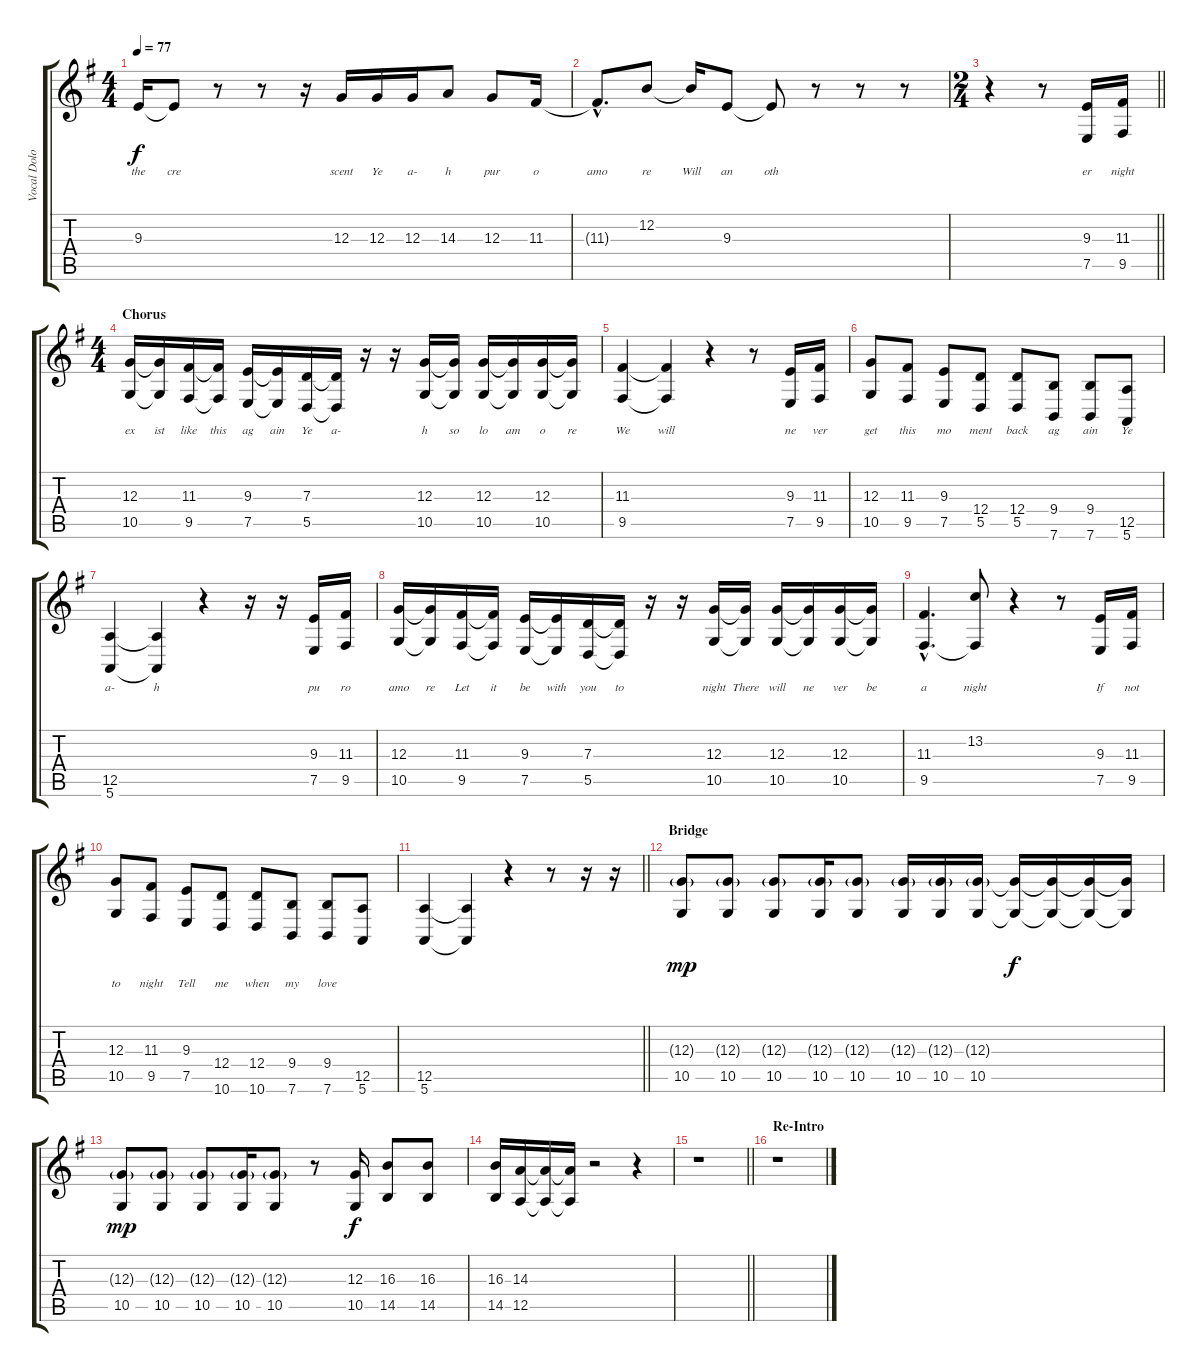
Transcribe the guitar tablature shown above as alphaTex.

\track ("Vocal Dolores e  Zuccero" "Vocal Dolo") {instrument lead2sawtooth}
\staff {score tabs}
\tuning (E4 B3 G3 D3 A2 E2) {hide}
\ts (4 4)
\tempo 77
\clef g2
\ks eminor
9.3{t}.16{lyrics (0 "the") lyrics (1 "") lyrics (2 "") lyrics (3 "") lyrics (4 "") dy f} 9.3{t}.8{lyrics (0 "cre") lyrics (1 "") lyrics (2 "") lyrics (3 "") lyrics (4 "")} r.8 r.8 r.16 12.3.16{lyrics (0 "scent") lyrics (1 "") lyrics (2 "") lyrics (3 "") lyrics (4 "")} 12.3.16{lyrics (0 "Ye") lyrics (1 "") lyrics (2 "") lyrics (3 "") lyrics (4 "")} 12.3.16{lyrics (0 "a-") lyrics (1 "") lyrics (2 "") lyrics (3 "") lyrics (4 "")} 14.3.8{lyrics (0 "h") lyrics (1 "") lyrics (2 "") lyrics (3 "") lyrics (4 "")} 12.3.8{lyrics (0 "pur") lyrics (1 "") lyrics (2 "") lyrics (3 "") lyrics (4 "")} 11.3.16{lyrics (0 "o") lyrics (1 "") lyrics (2 "") lyrics (3 "") lyrics (4 "")} |
11.3{hac t}.8{d lyrics (0 "amo") lyrics (1 "") lyrics (2 "") lyrics (3 "") lyrics (4 "")} 12.2.8{lyrics (0 "re") lyrics (1 "") lyrics (2 "") lyrics (3 "") lyrics (4 "")} 12.2{t}.16{lyrics (0 "Will") lyrics (1 "") lyrics (2 "") lyrics (3 "") lyrics (4 "")} 9.3.8{lyrics (0 "an") lyrics (1 "") lyrics (2 "") lyrics (3 "") lyrics (4 "")} 9.3{t}.8{lyrics (0 "oth") lyrics (1 "") lyrics (2 "") lyrics (3 "") lyrics (4 "")} r.8 r.8 r.8 |
\ts (2 4)
\barLineRight lightlight
r.4 r.8 (9.3 7.5).16{lyrics (0 "er") lyrics (1 "") lyrics (2 "") lyrics (3 "") lyrics (4 "")} (11.3 9.5).16{lyrics (0 "night") lyrics (1 "") lyrics (2 "") lyrics (3 "") lyrics (4 "")} |
\ts (4 4)
\section ("" "Chorus")
(12.3 10.5).16{lyrics (0 "ex") lyrics (1 "") lyrics (2 "") lyrics (3 "") lyrics (4 "")} (12.3{t} 10.5{t}).16{lyrics (0 "ist") lyrics (1 "") lyrics (2 "") lyrics (3 "") lyrics (4 "")} (11.3 9.5).16{lyrics (0 "like") lyrics (1 "") lyrics (2 "") lyrics (3 "") lyrics (4 "")} (11.3{t} 9.5{t}).16{lyrics (0 "this") lyrics (1 "") lyrics (2 "") lyrics (3 "") lyrics (4 "")} (9.3 7.5).16{lyrics (0 "ag") lyrics (1 "") lyrics (2 "") lyrics (3 "") lyrics (4 "")} (9.3{t} 7.5{t}).16{lyrics (0 "ain") lyrics (1 "") lyrics (2 "") lyrics (3 "") lyrics (4 "")} (7.3 5.5).16{lyrics (0 "Ye") lyrics (1 "") lyrics (2 "") lyrics (3 "") lyrics (4 "")} (7.3{t} 5.5{t}).16{lyrics (0 "a-") lyrics (1 "") lyrics (2 "") lyrics (3 "") lyrics (4 "")} r.16 r.16 (12.3 10.5).16{lyrics (0 "h") lyrics (1 "") lyrics (2 "") lyrics (3 "") lyrics (4 "")} (12.3{t} 10.5{t}).16{lyrics (0 "so") lyrics (1 "") lyrics (2 "") lyrics (3 "") lyrics (4 "")} (12.3 10.5).16{lyrics (0 "lo") lyrics (1 "") lyrics (2 "") lyrics (3 "") lyrics (4 "")} (12.3{t} 10.5{t}).16{lyrics (0 "am") lyrics (1 "") lyrics (2 "") lyrics (3 "") lyrics (4 "")} (12.3 10.5).16{lyrics (0 "o") lyrics (1 "") lyrics (2 "") lyrics (3 "") lyrics (4 "")} (12.3{t} 10.5{t}).16{lyrics (0 "re") lyrics (1 "") lyrics (2 "") lyrics (3 "") lyrics (4 "")} |
(11.3 9.5).4{lyrics (0 "We") lyrics (1 "") lyrics (2 "") lyrics (3 "") lyrics (4 "")} (11.3{t} 9.5{t}).4{lyrics (0 "will") lyrics (1 "") lyrics (2 "") lyrics (3 "") lyrics (4 "")} r.4 r.8 (9.3 7.5).16{lyrics (0 "ne") lyrics (1 "") lyrics (2 "") lyrics (3 "") lyrics (4 "")} (11.3 9.5).16{lyrics (0 "ver") lyrics (1 "") lyrics (2 "") lyrics (3 "") lyrics (4 "")} |
(12.3 10.5).8{lyrics (0 "get") lyrics (1 "") lyrics (2 "") lyrics (3 "") lyrics (4 "")} (11.3 9.5).8{lyrics (0 "this") lyrics (1 "") lyrics (2 "") lyrics (3 "") lyrics (4 "")} (9.3 7.5).8{lyrics (0 "mo") lyrics (1 "") lyrics (2 "") lyrics (3 "") lyrics (4 "")} (12.4 5.5).8{lyrics (0 "ment") lyrics (1 "") lyrics (2 "") lyrics (3 "") lyrics (4 "")} (12.4 5.5).8{lyrics (0 "back") lyrics (1 "") lyrics (2 "") lyrics (3 "") lyrics (4 "")} (9.4 7.6).8{lyrics (0 "ag") lyrics (1 "") lyrics (2 "") lyrics (3 "") lyrics (4 "")} (9.4 7.6).8{lyrics (0 "ain") lyrics (1 "") lyrics (2 "") lyrics (3 "") lyrics (4 "")} (12.5 5.6).8{lyrics (0 "Ye") lyrics (1 "") lyrics (2 "") lyrics (3 "") lyrics (4 "")} |
(12.5 5.6).4{lyrics (0 "a-") lyrics (1 "") lyrics (2 "") lyrics (3 "") lyrics (4 "")} (12.5{t} 5.6{t}).4{lyrics (0 "h") lyrics (1 "") lyrics (2 "") lyrics (3 "") lyrics (4 "")} r.4 r.16 r.16 (9.3 7.5).16{lyrics (0 "pu") lyrics (1 "") lyrics (2 "") lyrics (3 "") lyrics (4 "")} (11.3 9.5).16{lyrics (0 "ro") lyrics (1 "") lyrics (2 "") lyrics (3 "") lyrics (4 "")} |
(12.3 10.5).16{lyrics (0 "amo") lyrics (1 "") lyrics (2 "") lyrics (3 "") lyrics (4 "")} (12.3{t} 10.5{t}).16{lyrics (0 "re") lyrics (1 "") lyrics (2 "") lyrics (3 "") lyrics (4 "")} (11.3 9.5).16{lyrics (0 "Let") lyrics (1 "") lyrics (2 "") lyrics (3 "") lyrics (4 "")} (11.3{t} 9.5{t}).16{lyrics (0 "it") lyrics (1 "") lyrics (2 "") lyrics (3 "") lyrics (4 "")} (9.3 7.5).16{lyrics (0 "be") lyrics (1 "") lyrics (2 "") lyrics (3 "") lyrics (4 "")} (9.3{t} 7.5{t}).16{lyrics (0 "with") lyrics (1 "") lyrics (2 "") lyrics (3 "") lyrics (4 "")} (7.3 5.5).16{lyrics (0 "you") lyrics (1 "") lyrics (2 "") lyrics (3 "") lyrics (4 "")} (7.3{t} 5.5{t}).16{lyrics (0 "to") lyrics (1 "") lyrics (2 "") lyrics (3 "") lyrics (4 "")} r.16 r.16 (12.3 10.5).16{lyrics (0 "night") lyrics (1 "") lyrics (2 "") lyrics (3 "") lyrics (4 "")} (12.3{t} 10.5{t}).16{lyrics (0 "There") lyrics (1 "") lyrics (2 "") lyrics (3 "") lyrics (4 "")} (12.3 10.5).16{lyrics (0 "will") lyrics (1 "") lyrics (2 "") lyrics (3 "") lyrics (4 "")} (12.3{t} 10.5{t}).16{lyrics (0 "ne") lyrics (1 "") lyrics (2 "") lyrics (3 "") lyrics (4 "")} (12.3 10.5).16{lyrics (0 "ver") lyrics (1 "") lyrics (2 "") lyrics (3 "") lyrics (4 "")} (12.3{t} 10.5{t}).16{lyrics (0 "be") lyrics (1 "") lyrics (2 "") lyrics (3 "") lyrics (4 "")} |
(11.3{hac} 9.5{hac}).4{d lyrics (0 "a") lyrics (1 "") lyrics (2 "") lyrics (3 "") lyrics (4 "")} (13.2 9.5{t}).8{lyrics (0 "night") lyrics (1 "") lyrics (2 "") lyrics (3 "") lyrics (4 "")} r.4 r.8 (9.3 7.5).16{lyrics (0 "If") lyrics (1 "") lyrics (2 "") lyrics (3 "") lyrics (4 "")} (11.3 9.5).16{lyrics (0 "not") lyrics (1 "") lyrics (2 "") lyrics (3 "") lyrics (4 "")} |
(12.3 10.5).8{lyrics (0 "to") lyrics (1 "") lyrics (2 "") lyrics (3 "") lyrics (4 "")} (11.3 9.5).8{lyrics (0 "night") lyrics (1 "") lyrics (2 "") lyrics (3 "") lyrics (4 "")} (9.3 7.5).8{lyrics (0 "Tell") lyrics (1 "") lyrics (2 "") lyrics (3 "") lyrics (4 "")} (12.4 10.6).8{lyrics (0 "me") lyrics (1 "") lyrics (2 "") lyrics (3 "") lyrics (4 "")} (12.4 10.6).8{lyrics (0 "when") lyrics (1 "") lyrics (2 "") lyrics (3 "") lyrics (4 "")} (9.4 7.6).8{lyrics (0 "my") lyrics (1 "") lyrics (2 "") lyrics (3 "") lyrics (4 "")} (9.4 7.6).8{lyrics (0 "love") lyrics (1 "") lyrics (2 "") lyrics (3 "") lyrics (4 "")} (12.5 5.6).8 |
\barLineRight lightlight
(12.5 5.6).4 (12.5{t} 5.6{t}).4 r.4 r.8 r.16 r.16 |
\section ("" "Bridge")
(12.3{g} 10.5).8{dy mp volume 10} (12.3{g} 10.5).8 (12.3{g} 10.5).8 (12.3{g} 10.5).16 (12.3{g} 10.5).8 (12.3{g} 10.5).16 (12.3{g} 10.5).16 (12.3{g} 10.5).16 (12.3{t} 10.5{t}).16{dy f} (12.3{t} 10.5{t}).16 (12.3{t} 10.5{t}).16 (12.3{t} 10.5{t}).16 |
(12.3{g} 10.5).8{dy mp} (12.3{g} 10.5).8 (12.3{g} 10.5).8 (12.3{g} 10.5).16 (12.3{g} 10.5).8 r.8 (12.3 10.5).16{dy f} (16.3 14.5).8 (16.3 14.5).8 |
(16.3 14.5).16 (14.3 12.5).16 (14.3{t} 12.5{t}).16 (14.3{t} 12.5{t}).16 r.2 r.4 |
\barLineRight lightlight
r.1 |
\section ("" "Re-Intro")
r.1
